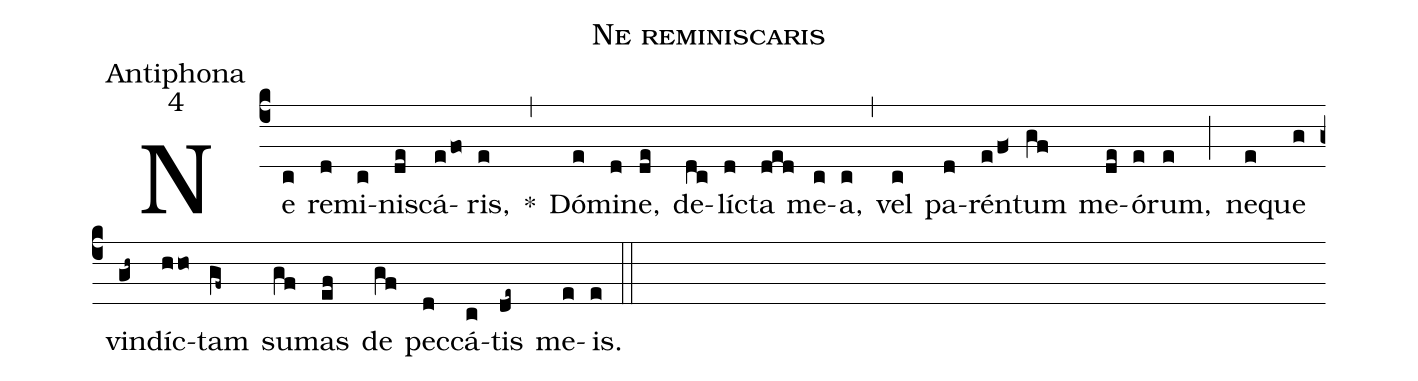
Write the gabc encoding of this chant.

name:Ne reminiscaris;
office-part:Antiphona;
mode:4;
%%
title: Ne reminiscáris
%%
(c4) Ne(c) re(d)mi(c)nis(de)cá(efo)ris,(e) *(,)
Dó(e)mi(d)ne,(de) de(dc)líc(d)ta(ded) me(c)a,(c) (,)
vel(c) pa(d)rén(e/f<)tum(gf) me(de)ó(e)rum,(e) (;)

ne(e)que(g) vin(gh~)díc(hho)tam(gf~) su(gf)mas(ef) de(gf) pec(d)cá(c)tis(de~) me(e)is.(e) (::)
